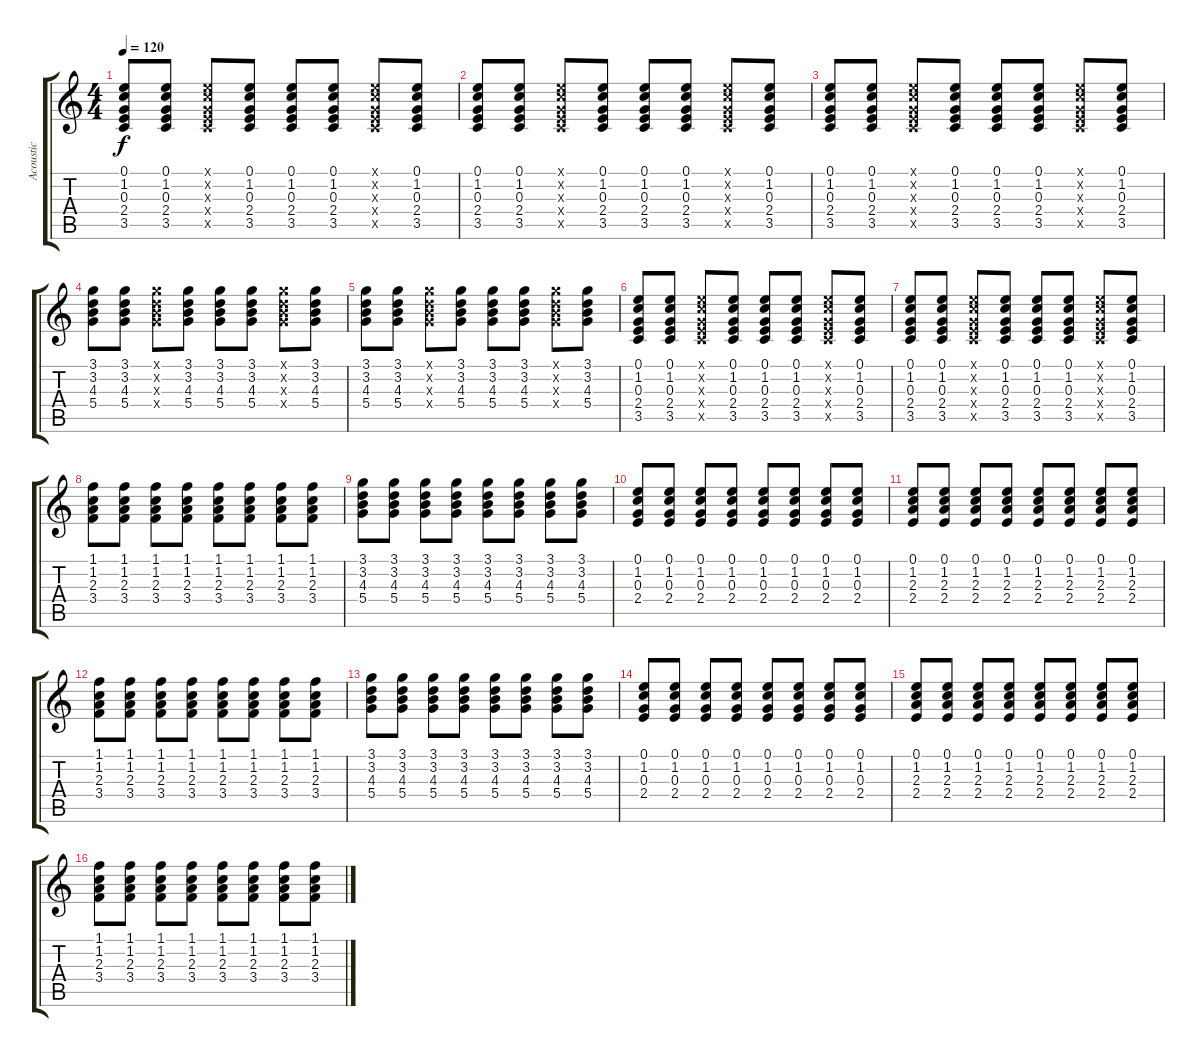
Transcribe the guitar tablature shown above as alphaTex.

\track ("Acoustic" "Acoustic") {instrument acousticguitarsteel}
\staff {score tabs}
\tuning (E4 B3 G3 D3 A2 E2) {hide}
\ts (4 4)
\tempo 120
\clef g2
\ks c
(0.1 1.2 0.3 2.4 3.5).8{dy f} (0.1 1.2 0.3 2.4 3.5).8 (0.1{x} 1.2{x} 0.3{x} 2.4{x} 3.5{x}).8 (0.1 1.2 0.3 2.4 3.5).8 (0.1 1.2 0.3 2.4 3.5).8 (0.1 1.2 0.3 2.4 3.5).8 (0.1{x} 1.2{x} 0.3{x} 2.4{x} 3.5{x}).8 (0.1 1.2 0.3 2.4 3.5).8 |
(0.1 1.2 0.3 2.4 3.5).8 (0.1 1.2 0.3 2.4 3.5).8 (0.1{x} 1.2{x} 0.3{x} 2.4{x} 3.5{x}).8 (0.1 1.2 0.3 2.4 3.5).8 (0.1 1.2 0.3 2.4 3.5).8 (0.1 1.2 0.3 2.4 3.5).8 (0.1{x} 1.2{x} 0.3{x} 2.4{x} 3.5{x}).8 (0.1 1.2 0.3 2.4 3.5).8 |
(0.1 1.2 0.3 2.4 3.5).8 (0.1 1.2 0.3 2.4 3.5).8 (0.1{x} 1.2{x} 0.3{x} 2.4{x} 3.5{x}).8 (0.1 1.2 0.3 2.4 3.5).8 (0.1 1.2 0.3 2.4 3.5).8 (0.1 1.2 0.3 2.4 3.5).8 (0.1{x} 1.2{x} 0.3{x} 2.4{x} 3.5{x}).8 (0.1 1.2 0.3 2.4 3.5).8 |
(3.1 3.2 4.3 5.4).8 (3.1 3.2 4.3 5.4).8 (3.1{x} 3.2{x} 4.3{x} 5.4{x}).8 (3.1 3.2 4.3 5.4).8 (3.1 3.2 4.3 5.4).8 (3.1 3.2 4.3 5.4).8 (3.1{x} 3.2{x} 4.3{x} 5.4{x}).8 (3.1 3.2 4.3 5.4).8 |
(3.1 3.2 4.3 5.4).8 (3.1 3.2 4.3 5.4).8 (3.1{x} 3.2{x} 4.3{x} 5.4{x}).8 (3.1 3.2 4.3 5.4).8 (3.1 3.2 4.3 5.4).8 (3.1 3.2 4.3 5.4).8 (3.1{x} 3.2{x} 4.3{x} 5.4{x}).8 (3.1 3.2 4.3 5.4).8 |
(0.1 1.2 0.3 2.4 3.5).8 (0.1 1.2 0.3 2.4 3.5).8 (0.1{x} 1.2{x} 0.3{x} 2.4{x} 3.5{x}).8 (0.1 1.2 0.3 2.4 3.5).8 (0.1 1.2 0.3 2.4 3.5).8 (0.1 1.2 0.3 2.4 3.5).8 (0.1{x} 1.2{x} 0.3{x} 2.4{x} 3.5{x}).8 (0.1 1.2 0.3 2.4 3.5).8 |
(0.1 1.2 0.3 2.4 3.5).8 (0.1 1.2 0.3 2.4 3.5).8 (0.1{x} 1.2{x} 0.3{x} 2.4{x} 3.5{x}).8 (0.1 1.2 0.3 2.4 3.5).8 (0.1 1.2 0.3 2.4 3.5).8 (0.1 1.2 0.3 2.4 3.5).8 (0.1{x} 1.2{x} 0.3{x} 2.4{x} 3.5{x}).8 (0.1 1.2 0.3 2.4 3.5).8 |
(1.1 1.2 2.3 3.4).8 (1.1 1.2 2.3 3.4).8 (1.1 1.2 2.3 3.4).8 (1.1 1.2 2.3 3.4).8 (1.1 1.2 2.3 3.4).8 (1.1 1.2 2.3 3.4).8 (1.1 1.2 2.3 3.4).8 (1.1 1.2 2.3 3.4).8 |
(3.1 3.2 4.3 5.4).8 (3.1 3.2 4.3 5.4).8 (3.1 3.2 4.3 5.4).8 (3.1 3.2 4.3 5.4).8 (3.1 3.2 4.3 5.4).8 (3.1 3.2 4.3 5.4).8 (3.1 3.2 4.3 5.4).8 (3.1 3.2 4.3 5.4).8 |
(0.1 1.2 0.3 2.4).8 (0.1 1.2 0.3 2.4).8 (0.1 1.2 0.3 2.4).8 (0.1 1.2 0.3 2.4).8 (0.1 1.2 0.3 2.4).8 (0.1 1.2 0.3 2.4).8 (0.1 1.2 0.3 2.4).8 (0.1 1.2 0.3 2.4).8 |
(0.1 1.2 2.3 2.4).8 (0.1 1.2 2.3 2.4).8 (0.1 1.2 2.3 2.4).8 (0.1 1.2 2.3 2.4).8 (0.1 1.2 2.3 2.4).8 (0.1 1.2 2.3 2.4).8 (0.1 1.2 2.3 2.4).8 (0.1 1.2 2.3 2.4).8 |
(1.1 1.2 2.3 3.4).8 (1.1 1.2 2.3 3.4).8 (1.1 1.2 2.3 3.4).8 (1.1 1.2 2.3 3.4).8 (1.1 1.2 2.3 3.4).8 (1.1 1.2 2.3 3.4).8 (1.1 1.2 2.3 3.4).8 (1.1 1.2 2.3 3.4).8 |
(3.1 3.2 4.3 5.4).8 (3.1 3.2 4.3 5.4).8 (3.1 3.2 4.3 5.4).8 (3.1 3.2 4.3 5.4).8 (3.1 3.2 4.3 5.4).8 (3.1 3.2 4.3 5.4).8 (3.1 3.2 4.3 5.4).8 (3.1 3.2 4.3 5.4).8 |
(0.1 1.2 0.3 2.4).8 (0.1 1.2 0.3 2.4).8 (0.1 1.2 0.3 2.4).8 (0.1 1.2 0.3 2.4).8 (0.1 1.2 0.3 2.4).8 (0.1 1.2 0.3 2.4).8 (0.1 1.2 0.3 2.4).8 (0.1 1.2 0.3 2.4).8 |
(0.1 1.2 2.3 2.4).8 (0.1 1.2 2.3 2.4).8 (0.1 1.2 2.3 2.4).8 (0.1 1.2 2.3 2.4).8 (0.1 1.2 2.3 2.4).8 (0.1 1.2 2.3 2.4).8 (0.1 1.2 2.3 2.4).8 (0.1 1.2 2.3 2.4).8 |
(1.1 1.2 2.3 3.4).8 (1.1 1.2 2.3 3.4).8 (1.1 1.2 2.3 3.4).8 (1.1 1.2 2.3 3.4).8 (1.1 1.2 2.3 3.4).8 (1.1 1.2 2.3 3.4).8 (1.1 1.2 2.3 3.4).8 (1.1 1.2 2.3 3.4).8
